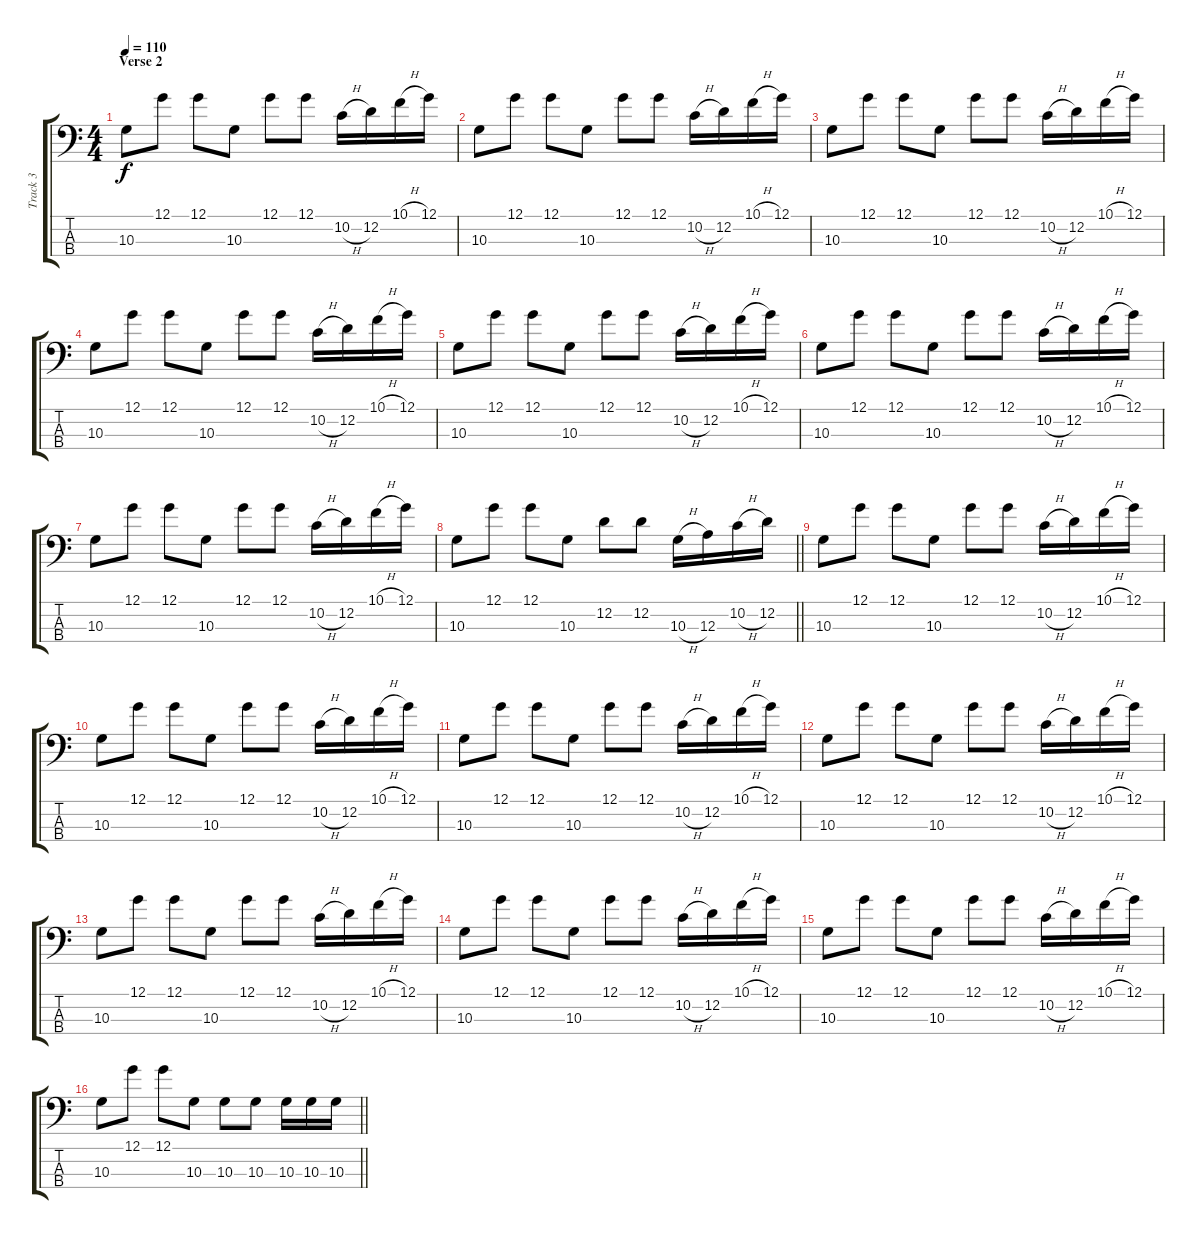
\track ("Track 3" "Track 3") {instrument electricbassfinger}
\staff {score tabs}
\tuning (G2 D2 A1 E1) {hide}
\ts (4 4)
\section ("" "Verse 2")
\tempo 110
\clef f4
\ks c
10.3.8{dy f} 12.1.8 12.1.8 10.3.8 12.1.8 12.1.8 10.2{h}.16 12.2.16 10.1{h}.16 12.1.16 |
10.3.8 12.1.8 12.1.8 10.3.8 12.1.8 12.1.8 10.2{h}.16 12.2.16 10.1{h}.16 12.1.16 |
10.3.8 12.1.8 12.1.8 10.3.8 12.1.8 12.1.8 10.2{h}.16 12.2.16 10.1{h}.16 12.1.16 |
10.3.8 12.1.8 12.1.8 10.3.8 12.1.8 12.1.8 10.2{h}.16 12.2.16 10.1{h}.16 12.1.16 |
10.3.8 12.1.8 12.1.8 10.3.8 12.1.8 12.1.8 10.2{h}.16 12.2.16 10.1{h}.16 12.1.16 |
10.3.8 12.1.8 12.1.8 10.3.8 12.1.8 12.1.8 10.2{h}.16 12.2.16 10.1{h}.16 12.1.16 |
10.3.8 12.1.8 12.1.8 10.3.8 12.1.8 12.1.8 10.2{h}.16 12.2.16 10.1{h}.16 12.1.16 |
\barLineRight lightlight
10.3.8 12.1.8 12.1.8 10.3.8 12.2.8 12.2.8 10.3{h}.16 12.3.16 10.2{h}.16 12.2.16 |
10.3.8 12.1.8 12.1.8 10.3.8 12.1.8 12.1.8 10.2{h}.16 12.2.16 10.1{h}.16 12.1.16 |
10.3.8 12.1.8 12.1.8 10.3.8 12.1.8 12.1.8 10.2{h}.16 12.2.16 10.1{h}.16 12.1.16 |
10.3.8 12.1.8 12.1.8 10.3.8 12.1.8 12.1.8 10.2{h}.16 12.2.16 10.1{h}.16 12.1.16 |
10.3.8 12.1.8 12.1.8 10.3.8 12.1.8 12.1.8 10.2{h}.16 12.2.16 10.1{h}.16 12.1.16 |
10.3.8 12.1.8 12.1.8 10.3.8 12.1.8 12.1.8 10.2{h}.16 12.2.16 10.1{h}.16 12.1.16 |
10.3.8 12.1.8 12.1.8 10.3.8 12.1.8 12.1.8 10.2{h}.16 12.2.16 10.1{h}.16 12.1.16 |
10.3.8 12.1.8 12.1.8 10.3.8 12.1.8 12.1.8 10.2{h}.16 12.2.16 10.1{h}.16 12.1.16 |
\barLineRight lightlight
10.3.8 12.1.8 12.1.8 10.3.8 10.3.8 10.3.8 10.3.16 10.3.16 10.3.16
